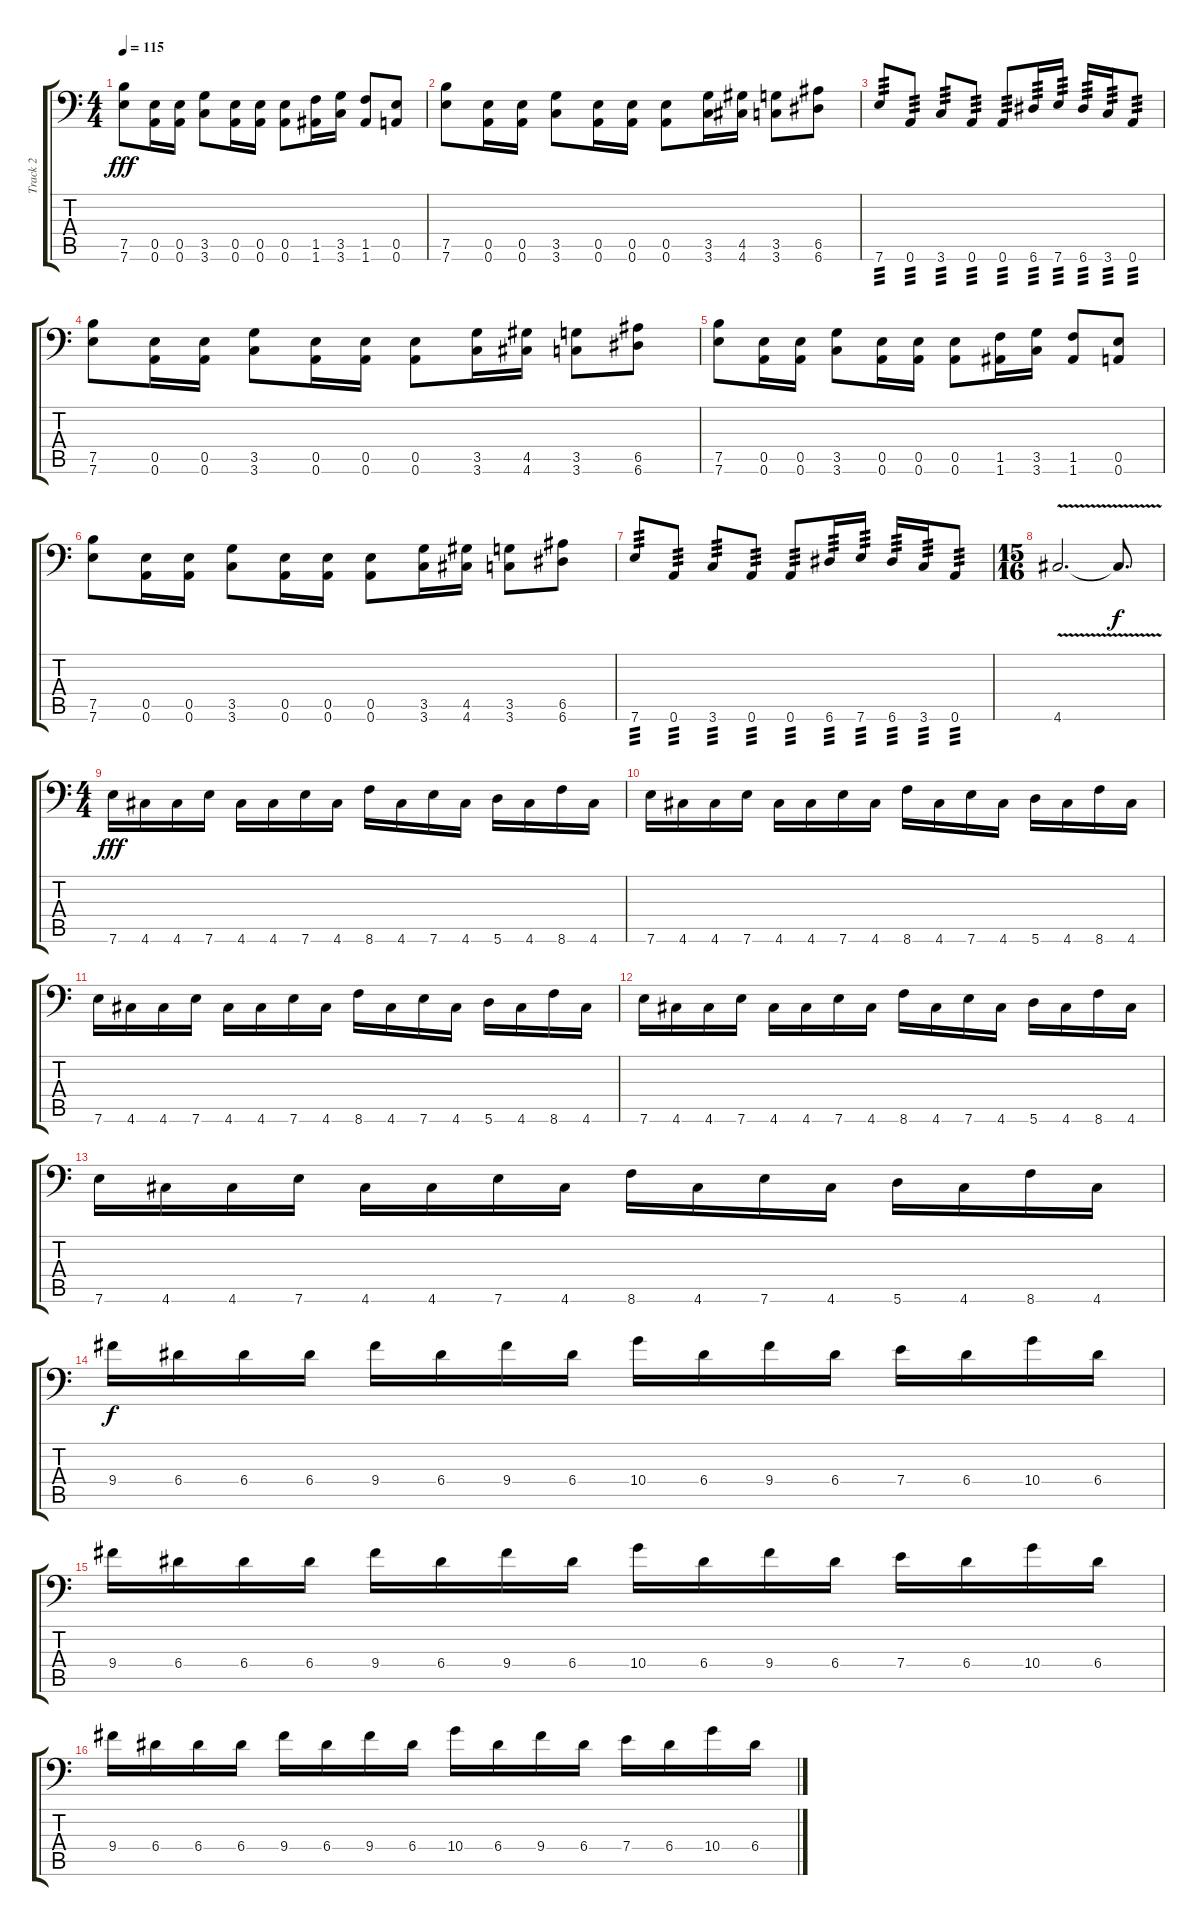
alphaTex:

\track ("Track 2" "Track 2") {instrument distortionguitar}
\staff {score tabs}
\tuning (B3 Gb3 D3 A2 E2 A1) {hide}
\ts (4 4)
\tempo 115
\clef f4
\ks c
(7.5 7.6).8{dy fff} (0.5 0.6).16 (0.5 0.6).16 (3.5 3.6).8 (0.5 0.6).16 (0.5 0.6).16 (0.5 0.6).8 (1.5 1.6).16 (3.5 3.6).16 (1.5 1.6).8 (0.5 0.6).8 |
(7.5 7.6).8 (0.5 0.6).16 (0.5 0.6).16 (3.5 3.6).8 (0.5 0.6).16 (0.5 0.6).16 (0.5 0.6).8 (3.5 3.6).16 (4.5 4.6).16 (3.5 3.6).8 (6.5 6.6).8 |
7.6.8{tp 3} 0.6.8{tp 3} 3.6.8{tp 3} 0.6.8{tp 3} 0.6.8{tp 3} 6.6.16{tp 3} 7.6.16{tp 3} 6.6.16{tp 3} 3.6.16{tp 3} 0.6.8{tp 3} |
(7.5 7.6).8 (0.5 0.6).16 (0.5 0.6).16 (3.5 3.6).8 (0.5 0.6).16 (0.5 0.6).16 (0.5 0.6).8 (3.5 3.6).16 (4.5 4.6).16 (3.5 3.6).8 (6.5 6.6).8 |
(7.5 7.6).8 (0.5 0.6).16 (0.5 0.6).16 (3.5 3.6).8 (0.5 0.6).16 (0.5 0.6).16 (0.5 0.6).8 (1.5 1.6).16 (3.5 3.6).16 (1.5 1.6).8 (0.5 0.6).8 |
(7.5 7.6).8 (0.5 0.6).16 (0.5 0.6).16 (3.5 3.6).8 (0.5 0.6).16 (0.5 0.6).16 (0.5 0.6).8 (3.5 3.6).16 (4.5 4.6).16 (3.5 3.6).8 (6.5 6.6).8 |
7.6.8{tp 3} 0.6.8{tp 3} 3.6.8{tp 3} 0.6.8{tp 3} 0.6.8{tp 3} 6.6.16{tp 3} 7.6.16{tp 3} 6.6.16{tp 3} 3.6.16{tp 3} 0.6.8{tp 3} |
\ts (15 16)
4.6{v}.2{d} 4.6{t}.8{d dy f} |
\ts (4 4)
7.6.16{dy fff} 4.6.16 4.6.16 7.6.16 4.6.16 4.6.16 7.6.16 4.6.16 8.6.16 4.6.16 7.6.16 4.6.16 5.6.16 4.6.16 8.6.16 4.6.16 |
7.6.16 4.6.16 4.6.16 7.6.16 4.6.16 4.6.16 7.6.16 4.6.16 8.6.16 4.6.16 7.6.16 4.6.16 5.6.16 4.6.16 8.6.16 4.6.16 |
7.6.16 4.6.16 4.6.16 7.6.16 4.6.16 4.6.16 7.6.16 4.6.16 8.6.16 4.6.16 7.6.16 4.6.16 5.6.16 4.6.16 8.6.16 4.6.16 |
7.6.16 4.6.16 4.6.16 7.6.16 4.6.16 4.6.16 7.6.16 4.6.16 8.6.16 4.6.16 7.6.16 4.6.16 5.6.16 4.6.16 8.6.16 4.6.16 |
7.6.16 4.6.16 4.6.16 7.6.16 4.6.16 4.6.16 7.6.16 4.6.16 8.6.16 4.6.16 7.6.16 4.6.16 5.6.16 4.6.16 8.6.16 4.6.16 |
9.4.16{dy f} 6.4.16 6.4.16 6.4.16 9.4.16 6.4.16 9.4.16 6.4.16 10.4.16 6.4.16 9.4.16 6.4.16 7.4.16 6.4.16 10.4.16 6.4.16 |
9.4.16 6.4.16 6.4.16 6.4.16 9.4.16 6.4.16 9.4.16 6.4.16 10.4.16 6.4.16 9.4.16 6.4.16 7.4.16 6.4.16 10.4.16 6.4.16 |
9.4.16 6.4.16 6.4.16 6.4.16 9.4.16 6.4.16 9.4.16 6.4.16 10.4.16 6.4.16 9.4.16 6.4.16 7.4.16 6.4.16 10.4.16 6.4.16
